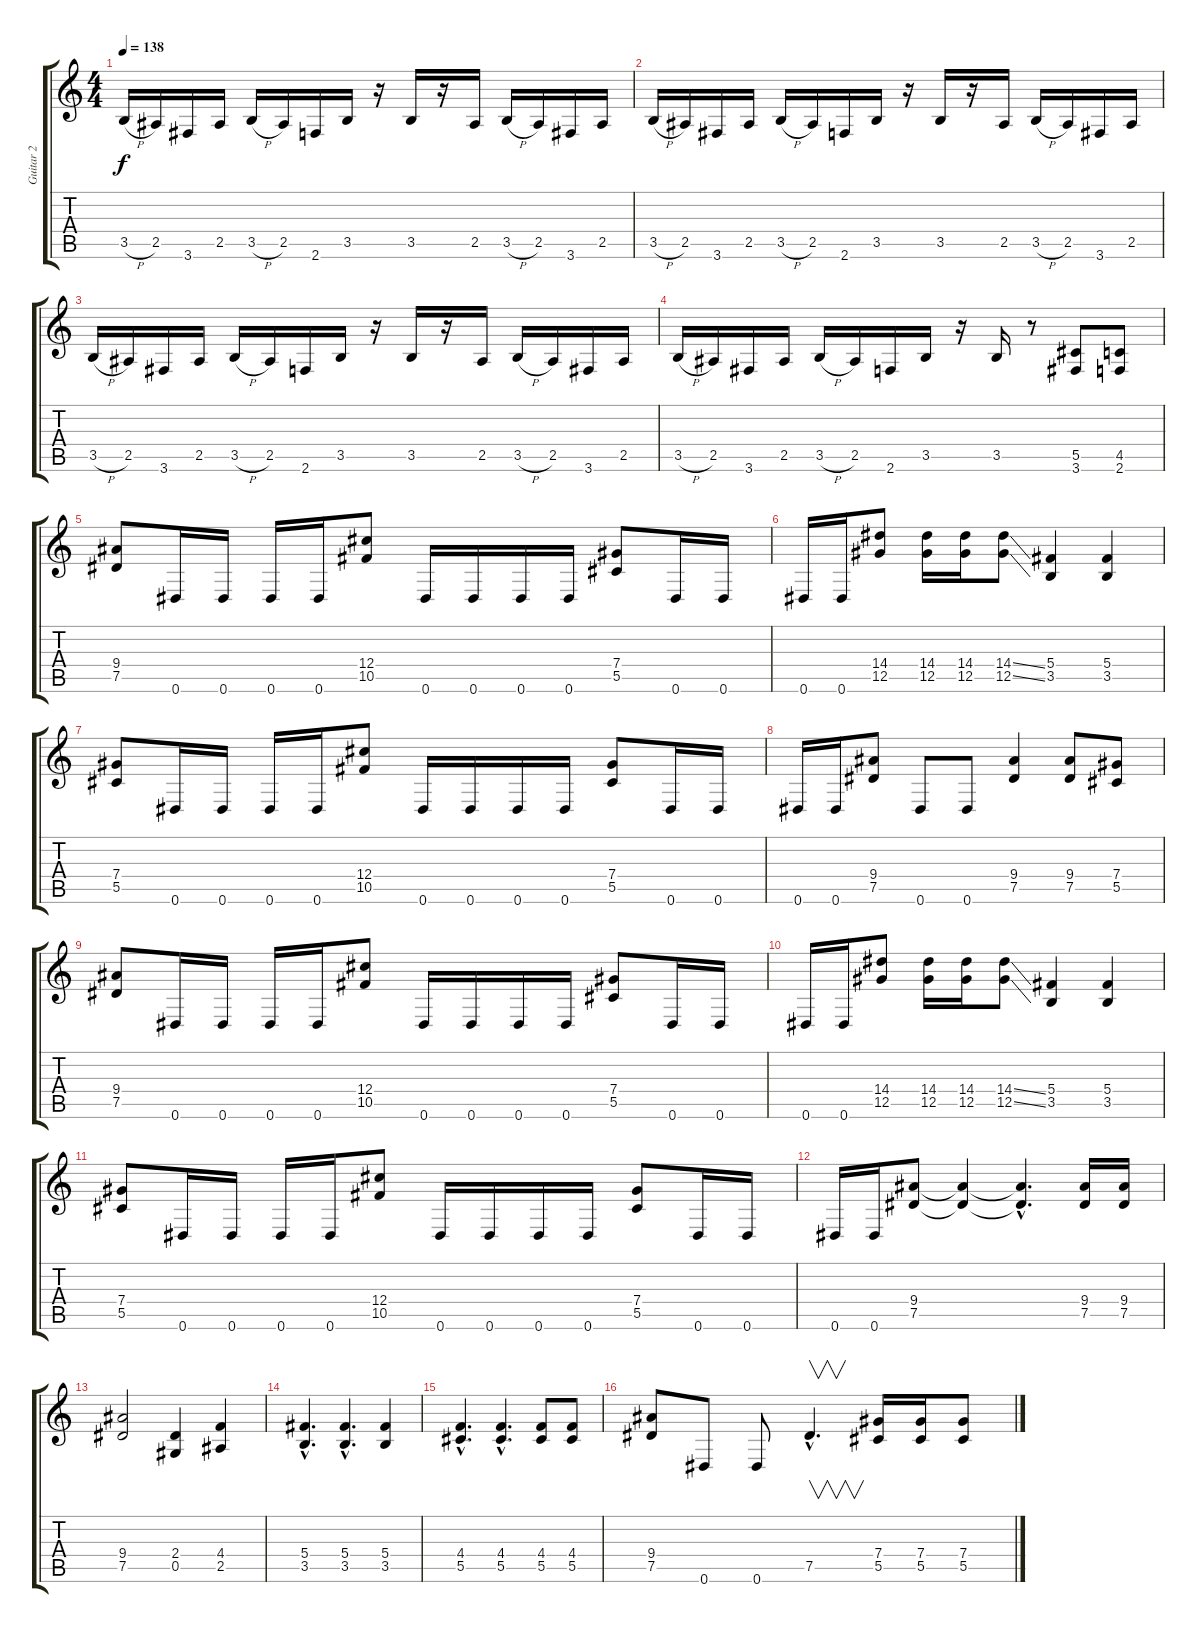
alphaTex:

\track ("Guitar 2" "Guitar 2") {instrument distortionguitar}
\staff {score tabs}
\tuning (Eb4 Bb3 Gb3 Db3 Ab2 Eb2) {hide}
\ts (4 4)
\tempo 138
\clef g2
\ks c
3.5{h}.16{dy f} 2.5.16 3.6.16 2.5.16 3.5{h}.16 2.5.16 2.6.16 3.5.16 r.16 3.5.16 r.16 2.5.16 3.5{h}.16 2.5.16 3.6.16 2.5.16 |
3.5{h}.16 2.5.16 3.6.16 2.5.16 3.5{h}.16 2.5.16 2.6.16 3.5.16 r.16 3.5.16 r.16 2.5.16 3.5{h}.16 2.5.16 3.6.16 2.5.16 |
3.5{h}.16 2.5.16 3.6.16 2.5.16 3.5{h}.16 2.5.16 2.6.16 3.5.16 r.16 3.5.16 r.16 2.5.16 3.5{h}.16 2.5.16 3.6.16 2.5.16 |
3.5{h}.16 2.5.16 3.6.16 2.5.16 3.5{h}.16 2.5.16 2.6.16 3.5.16 r.16 3.5.16 r.8 (5.5 3.6).8 (4.5 2.6).8 |
(9.4 7.5).8 0.6.16 0.6.16 0.6.16 0.6.16 (12.4 10.5).8 0.6.16 0.6.16 0.6.16 0.6.16 (7.4 5.5).8 0.6.16 0.6.16 |
0.6.16 0.6.16 (14.4 12.5).8 (14.4 12.5).16 (14.4 12.5).16 (14.4{ss} 12.5{ss}).8 (5.4 3.5).4 (5.4 3.5).4 |
(7.4 5.5).8 0.6.16 0.6.16 0.6.16 0.6.16 (12.4 10.5).8 0.6.16 0.6.16 0.6.16 0.6.16 (7.4 5.5).8 0.6.16 0.6.16 |
0.6.16 0.6.16 (9.4 7.5).8 0.6.8 0.6.8 (9.4 7.5).4 (9.4 7.5).8 (7.4 5.5).8 |
(9.4 7.5).8 0.6.16 0.6.16 0.6.16 0.6.16 (12.4 10.5).8 0.6.16 0.6.16 0.6.16 0.6.16 (7.4 5.5).8 0.6.16 0.6.16 |
0.6.16 0.6.16 (14.4 12.5).8 (14.4 12.5).16 (14.4 12.5).16 (14.4{ss} 12.5{ss}).8 (5.4 3.5).4 (5.4 3.5).4 |
(7.4 5.5).8 0.6.16 0.6.16 0.6.16 0.6.16 (12.4 10.5).8 0.6.16 0.6.16 0.6.16 0.6.16 (7.4 5.5).8 0.6.16 0.6.16 |
0.6.16 0.6.16 (9.4 7.5).8 (9.4{t} 7.5{t}).4 (9.4{hac t} 7.5{hac t}).4{d} (9.4 7.5).16 (9.4 7.5).16 |
(9.4 7.5).2 (2.4 0.5).4 (4.4 2.5).4 |
(5.4{hac} 3.5{hac}).4{d} (5.4{hac} 3.5{hac}).4{d} (5.4 3.5).4 |
(4.4{hac} 5.5{hac}).4{d} (4.4{hac} 5.5{hac}).4{d} (4.4 5.5).8 (4.4 5.5).8 |
(9.4 7.5).8 0.6.8 0.6.8 7.5{hac}.4{v d} (7.4 5.5).16 (7.4 5.5).16 (7.4 5.5).8
